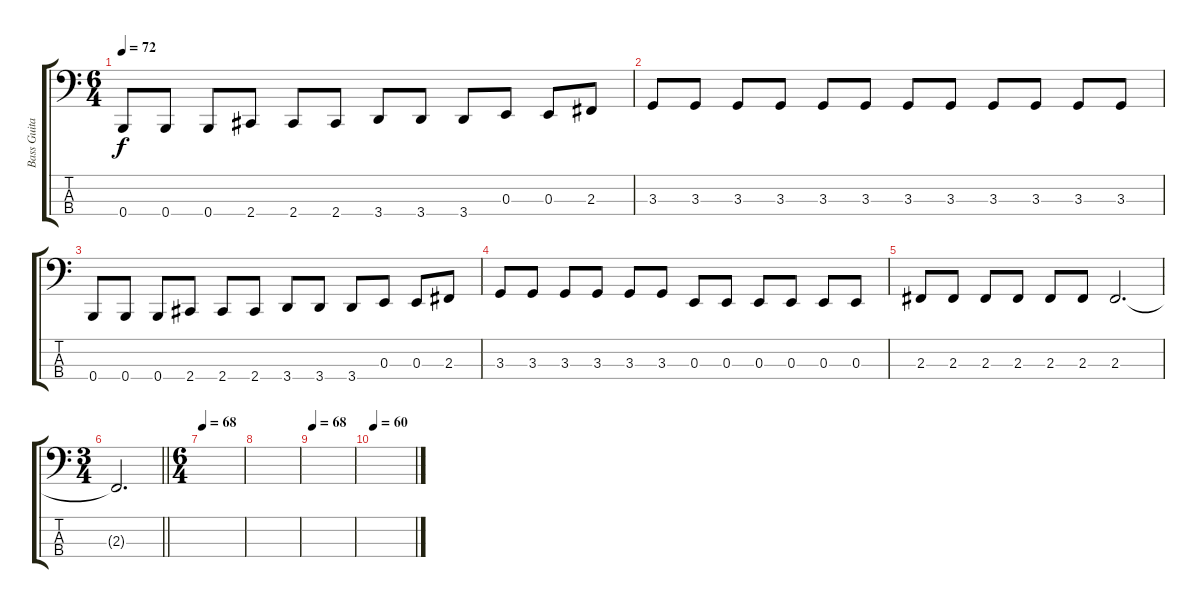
\track ("Bass Guitar" "Bass Guita") {instrument electricbassfinger}
\staff {score tabs}
\tuning (D2 A1 E1 B0) {hide}
\ts (6 4)
\tempo 72
\clef f4
\ks c
0.4.8{dy f} 0.4.8 0.4.8 2.4.8 2.4.8 2.4.8 3.4.8 3.4.8 3.4.8 0.3.8 0.3.8 2.3.8 |
3.3.8 3.3.8 3.3.8 3.3.8 3.3.8 3.3.8 3.3.8 3.3.8 3.3.8 3.3.8 3.3.8 3.3.8 |
0.4.8 0.4.8 0.4.8 2.4.8 2.4.8 2.4.8 3.4.8 3.4.8 3.4.8 0.3.8 0.3.8 2.3.8 |
3.3.8 3.3.8 3.3.8 3.3.8 3.3.8 3.3.8 0.3.8 0.3.8 0.3.8 0.3.8 0.3.8 0.3.8 |
2.3.8 2.3.8 2.3.8 2.3.8 2.3.8 2.3.8 2.3.2{d} |
\ts (3 4)
\barLineRight lightlight
2.3{t}.2{d} |
\ts (6 4)
\section ("" "")
\tempo 68
|
|
\tempo 68
|
\tempo 60
